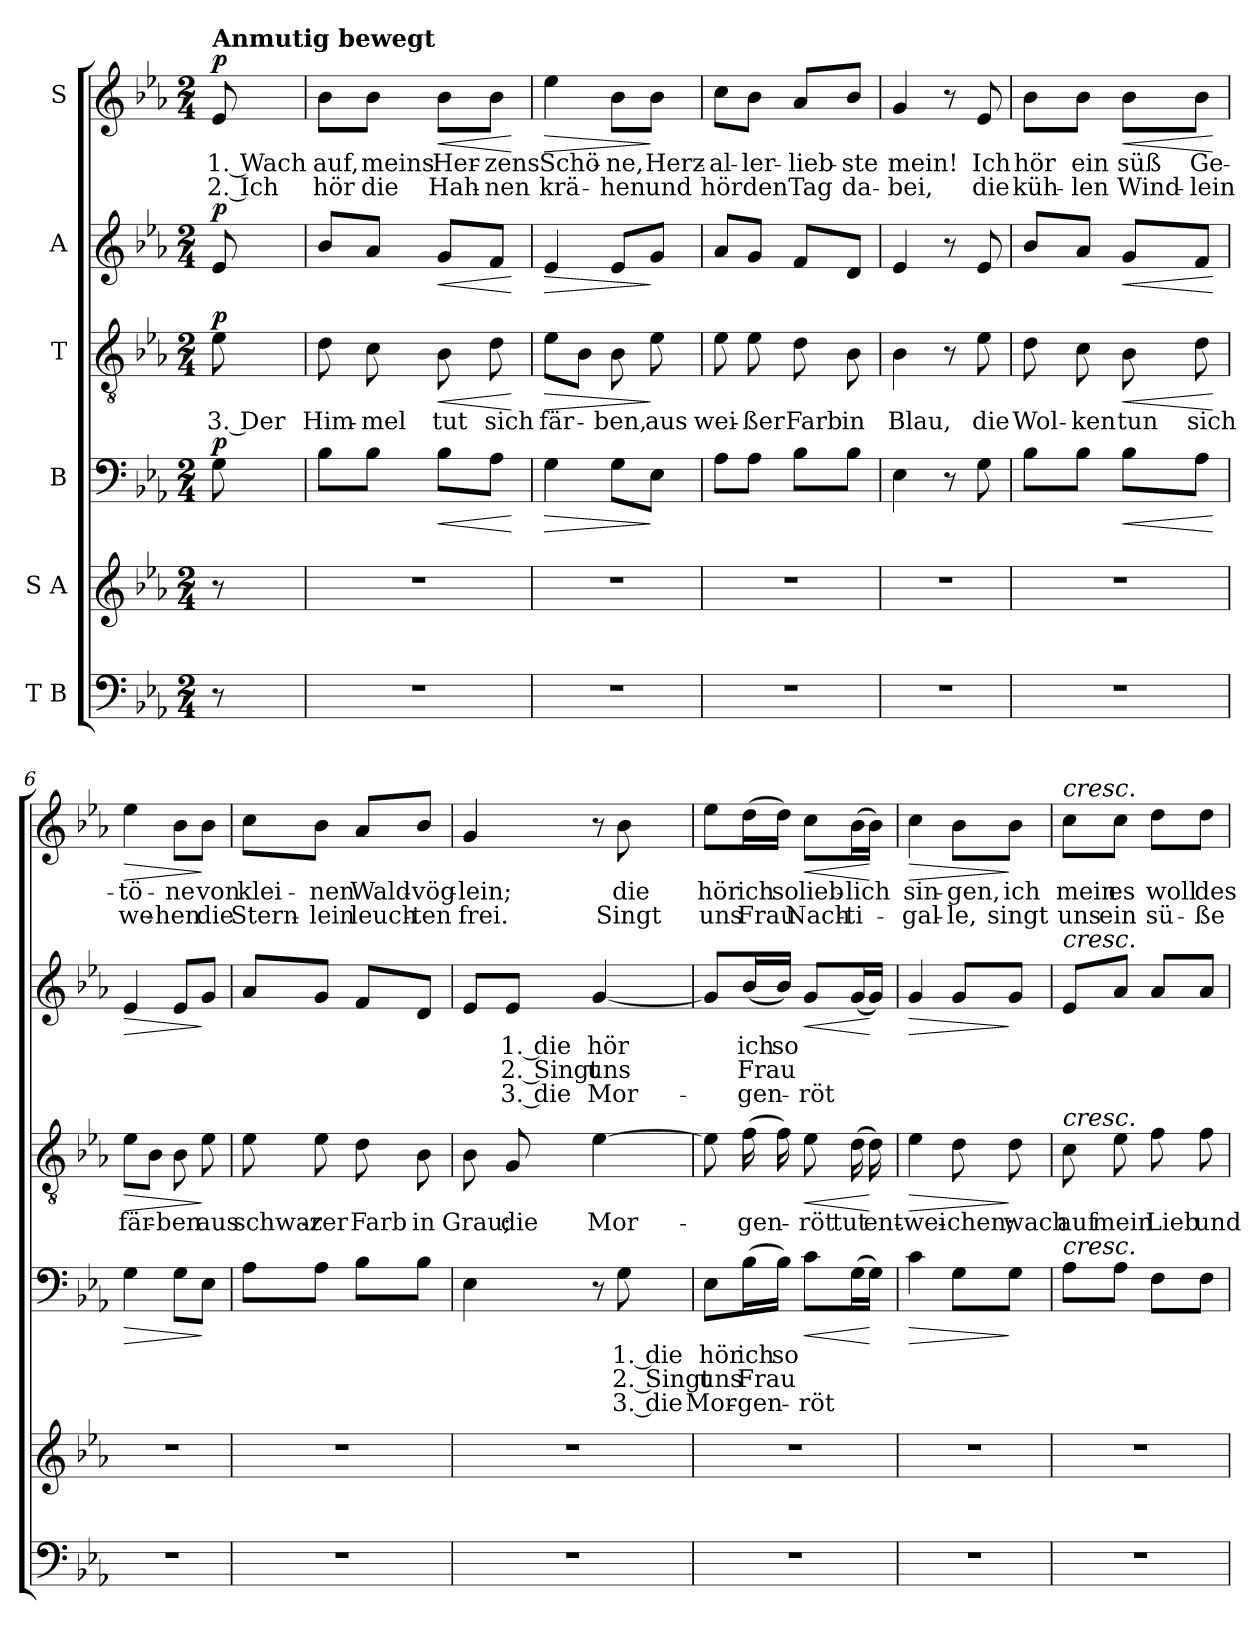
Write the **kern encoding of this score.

**kern	**kern	**kern	**text	**text	**text	**dynam	**kern	**text	**dynam	**kern	**text	**text	**text	**dynam	**kern	**text	**text	**dynam
*part6	*part5	*part4	*part4	*part4	*part4	*part4	*part3	*part3	*part3	*part2	*part2	*part2	*part2	*part2	*part1	*part1	*part1	*part1
*staff6	*staff5	*staff4	*staff4	*staff4	*staff4	*staff4	*staff3	*staff3	*staff3	*staff2	*staff2	*staff2	*staff2	*staff2	*staff1	*staff1	*staff1	*staff1
*I"T B	*I"S A	*I"B	*	*	*	*	*I"T	*	*	*I"A	*	*	*	*	*I"S	*	*	*
*clefF4	*clefG2	*clefF4	*	*	*	*	*clefGv2	*	*	*clefG2	*	*	*	*	*clefG2	*	*	*
*k[b-e-a-]	*k[b-e-a-]	*k[b-e-a-]	*	*	*	*	*k[b-e-a-]	*	*	*k[b-e-a-]	*	*	*	*	*k[b-e-a-]	*	*	*
*M2/4	*M2/4	*M2/4	*	*	*	*	*M2/4	*	*	*M2/4	*	*	*	*	*M2/4	*	*	*
=	=	=	=	=	=	=	=	=	=	=	=	=	=	=	=	=	=	=
!	!	!	!	!	!	!	!	!	!	!	!	!	!	!	!LO:TX:a:B:t=Anmutig bewegt	!	!	!
!	!	!	!	!	!	!LO:DY:a	!	!	!LO:DY:a	!	!	!	!	!LO:DY:a	!	!	!	!LO:DY:a
8r	8r	8G\	.	.	.	p	8e-\	3. Der	p	8e-/	.	.	.	p	8e-/	1. Wach	2. Ich	p
=1	=1	=1	=1	=1	=1	=1	=1	=1	=1	=1	=1	=1	=1	=1	=1	=1	=1	=1
2r	2r	8B-\L	.	.	.	.	8d\	Him-	.	8b-/L	.	.	.	.	8b-\L	auf,	hör	.
.	.	8B-\J	.	.	.	.	8c\	-mel	.	8a-/J	.	.	.	.	8b-\J	meins	die	.
!	!	!	!	!	!	!LO:HP:b	!	!	!LO:HP:b	!	!	!	!	!LO:HP:b	!	!	!	!LO:HP:b
.	.	8B-\L	.	.	.	<	8B-\	tut	<	8g/L	.	.	.	<	8b-\L	Her-	Hah-	<
.	.	8A-\J	.	.	.	.	8d\	sich	.	8f/J	.	.	.	.	8b-\J	zens	-nen	.
.	.	.	.	.	.	[	.	.	[	.	.	.	.	[	.	.	.	[
=2	=2	=2	=2	=2	=2	=2	=2	=2	=2	=2	=2	=2	=2	=2	=2	=2	=2	=2
!	!	!	!	!	!	!LO:HP:b	!	!	!LO:HP:b	!	!	!	!	!LO:HP:b	!	!	!	!LO:HP:b
2r	2r	4G\	.	.	.	>	8e-\L	fär-	>	4e-/	.	.	.	>	4ee-\	Schö-	krä-	>
.	.	.	.	.	.	.	8B-\J	.	.	.	.	.	.	.	.	.	.	.
.	.	8G\L	.	.	.	.	8B-\	-ben,	.	8e-/L	.	.	.	.	8b-\L	ne,	-hen	.
.	.	8E-\J	.	.	.	]	8e-\	aus	]	8g/J	.	.	.	]	8b-\J	Herz-	und	]
=3	=3	=3	=3	=3	=3	=3	=3	=3	=3	=3	=3	=3	=3	=3	=3	=3	=3	=3
2r	2r	8A-\L	.	.	.	.	8e-\	wei-	.	8a-/L	.	.	.	.	8cc\L	al-	hör	.
.	.	8A-\J	.	.	.	.	8e-\	-ßer	.	8g/J	.	.	.	.	8b-\J	ler-	den	.
.	.	8B-\L	.	.	.	.	8d\	Farb	.	8f/L	.	.	.	.	8a-/L	lieb-	Tag	.
.	.	8B-\J	.	.	.	.	8B-\	in	.	8d/J	.	.	.	.	8b-/J	ste	da-	.
=4	=4	=4	=4	=4	=4	=4	=4	=4	=4	=4	=4	=4	=4	=4	=4	=4	=4	=4
2r	2r	4E-\	.	.	.	.	4B-\	Blau,	.	4e-/	.	.	.	.	4g/	mein!	-bei,	.
.	.	8r	.	.	.	.	8r	.	.	8r	.	.	.	.	8r	.	.	.
.	.	8G\	.	.	.	.	8e-\	die	.	8e-/	.	.	.	.	8e-/	Ich	die	.
!!LO:LB:g=z
=5	=5	=5	=5	=5	=5	=5	=5	=5	=5	=5	=5	=5	=5	=5	=5	=5	=5	=5
2r	2r	8B-\L	.	.	.	.	8d\	Wol-	.	8b-/L	.	.	.	.	8b-\L	hör	küh-	.
.	.	8B-\J	.	.	.	.	8c\	-ken	.	8a-/J	.	.	.	.	8b-\J	ein	-len	.
!	!	!	!	!	!	!LO:HP:b	!	!	!LO:HP:b	!	!	!	!	!LO:HP:b	!	!	!	!LO:HP:b
.	.	8B-\L	.	.	.	<	8B-\	tun	<	8g/L	.	.	.	<	8b-\L	süß	Wind-	<
.	.	8A-\J	.	.	.	.	8d\	sich	.	8f/J	.	.	.	.	8b-\J	Ge-	-lein	.
.	.	.	.	.	.	[	.	.	[	.	.	.	.	[	.	.	.	[
=6	=6	=6	=6	=6	=6	=6	=6	=6	=6	=6	=6	=6	=6	=6	=6	=6	=6	=6
!	!	!	!	!	!	!LO:HP:b	!	!	!LO:HP:b	!	!	!	!	!LO:HP:b	!	!	!	!LO:HP:b
2r	2r	4G\	.	.	.	>	8e-\L	fär-	>	4e-/	.	.	.	>	4ee-\	tö-	we-	>
.	.	.	.	.	.	.	8B-\J	.	.	.	.	.	.	.	.	.	.	.
.	.	8G\L	.	.	.	.	8B-\	-ben	.	8e-/L	.	.	.	.	8b-\L	ne	-hen	.
.	.	8E-\J	.	.	.	]	8e-\	aus	]	8g/J	.	.	.	]	8b-\J	von	die	]
=7	=7	=7	=7	=7	=7	=7	=7	=7	=7	=7	=7	=7	=7	=7	=7	=7	=7	=7
2r	2r	8A-\L	.	.	.	.	8e-\	schwar-	.	8a-/L	.	.	.	.	8cc\L	klei-	Stern-	.
.	.	8A-\J	.	.	.	.	8e-\	-zer	.	8g/J	.	.	.	.	8b-\J	nen	-lein	.
.	.	8B-\L	.	.	.	.	8d\	Farb	.	8f/L	.	.	.	.	8a-/L	Wald-	leuch-	.
.	.	8B-\J	.	.	.	.	8B-\	in	.	8d/J	.	.	.	.	8b-/J	vög-	-ten	.
=8	=8	=8	=8	=8	=8	=8	=8	=8	=8	=8	=8	=8	=8	=8	=8	=8	=8	=8
2r	2r	4E-\	.	.	.	.	8B-\	Grau;	.	8e-/L	.	.	.	.	4g/	lein;	frei.	.
.	.	.	.	.	.	.	8G/	die	.	8e-/J	1. die	2. Singt	3. die	.	.	.	.	.
.	.	8r	.	.	.	.	[4e-\	Mor-	.	[4g/	hör	uns	Mor-	.	8r	.	.	.
.	.	8G\	1. die	2. Singt	3. die	.	.	.	.	.	.	.	.	.	8b-\	die	Singt	.
=9	=9	=9	=9	=9	=9	=9	=9	=9	=9	=9	=9	=9	=9	=9	=9	=9	=9	=9
2r	2r	8E-\L	hör	uns	Mor-	.	8e-\]	.	.	8g/L]	.	.	.	.	8ee-\L	hör	uns	.
.	.	(16B-\L	ich	Frau	-gen-	.	(16f\	-gen-	.	(16b-/L	ich	Frau	-gen-	.	(16dd\L	ich	Frau	.
.	.	16B-\JJ)	so	.	.	.	16f\)	.	.	16b-/JJ)	so	.	.	.	16dd\JJ)	so	.	.
!	!	!	!	!	!	!LO:HP:b	!	!	!LO:HP:b	!	!	!	!	!LO:HP:b	!	!	!	!LO:HP:b
.	.	8c\L	.	.	-röt	<	8e-\	-röt	<	8g/L	.	.	-röt	<	8cc\L	lieb-	Nach-	<
.	.	(16G\L	.	.	.	.	(16d\	tut	.	(16g/L	.	.	.	.	(16b-\L	lich	-ti-	.
.	.	16G\JJ)	.	.	.	[	16d\)	ent-	[	16g/JJ)	.	.	.	[	16b-\JJ)	.	.	[
!!LO:LB:g=z
=10	=10	=10	=10	=10	=10	=10	=10	=10	=10	=10	=10	=10	=10	=10	=10	=10	=10	=10
!	!	!	!	!	!	!LO:HP:b	!	!	!LO:HP:b	!	!	!	!	!LO:HP:b	!	!	!	!LO:HP:b
2r	2r	4c\	.	.	.	>	4e-\	-wei-	>	4g/	.	.	.	>	4cc\	sin-	-gal-	>
.	.	8G\L	.	.	.	.	8d\	-chen;	.	8g/L	.	.	.	.	8b-\L	gen,	-le,	.
.	.	8G\J	.	.	.	]	8d\	wach	]	8g/J	.	.	.	]	8b-\J	ich	singt	]
=11	=11	=11	=11	=11	=11	=11	=11	=11	=11	=11	=11	=11	=11	=11	=11	=11	=11	=11
!	!	!	!	!	!	!	!	!	!	!	!	!	!	!	!LO:TX:a:i:t=cresc.	!	!	!
!	!	!	!	!	!	!	!	!	!	!LO:TX:a:i:t=cresc.	!	!	!	!	!	!	!	!
!	!	!	!	!	!	!	!LO:TX:a:i:t=cresc.	!	!	!	!	!	!	!	!	!	!	!
!	!	!LO:TX:a:i:t=cresc.	!	!	!	!	!	!	!	!	!	!	!	!	!	!	!	!
2r	2r	8A-\L	.	.	.	.	8c\	auf	.	8e-/L	.	.	.	.	8cc\L	mein	uns	.
.	.	8A-\J	.	.	.	.	8e-\	mein	.	8a-/J	.	.	.	.	8cc\J	es	ein	.
.	.	8F\L	.	.	.	.	8f\	Lieb	.	8a-/L	.	.	.	.	8dd\L	woll	sü-	.
.	.	8F\J	.	.	.	.	8f\	und	.	8a-/J	.	.	.	.	8dd\J	des	-ße	.
=	=	=	=	=	=	=	=	=	=	=	=	=	=	=	=	=	=	=
*-	*-	*-	*-	*-	*-	*-	*-	*-	*-	*-	*-	*-	*-	*-	*-	*-	*-	*-
